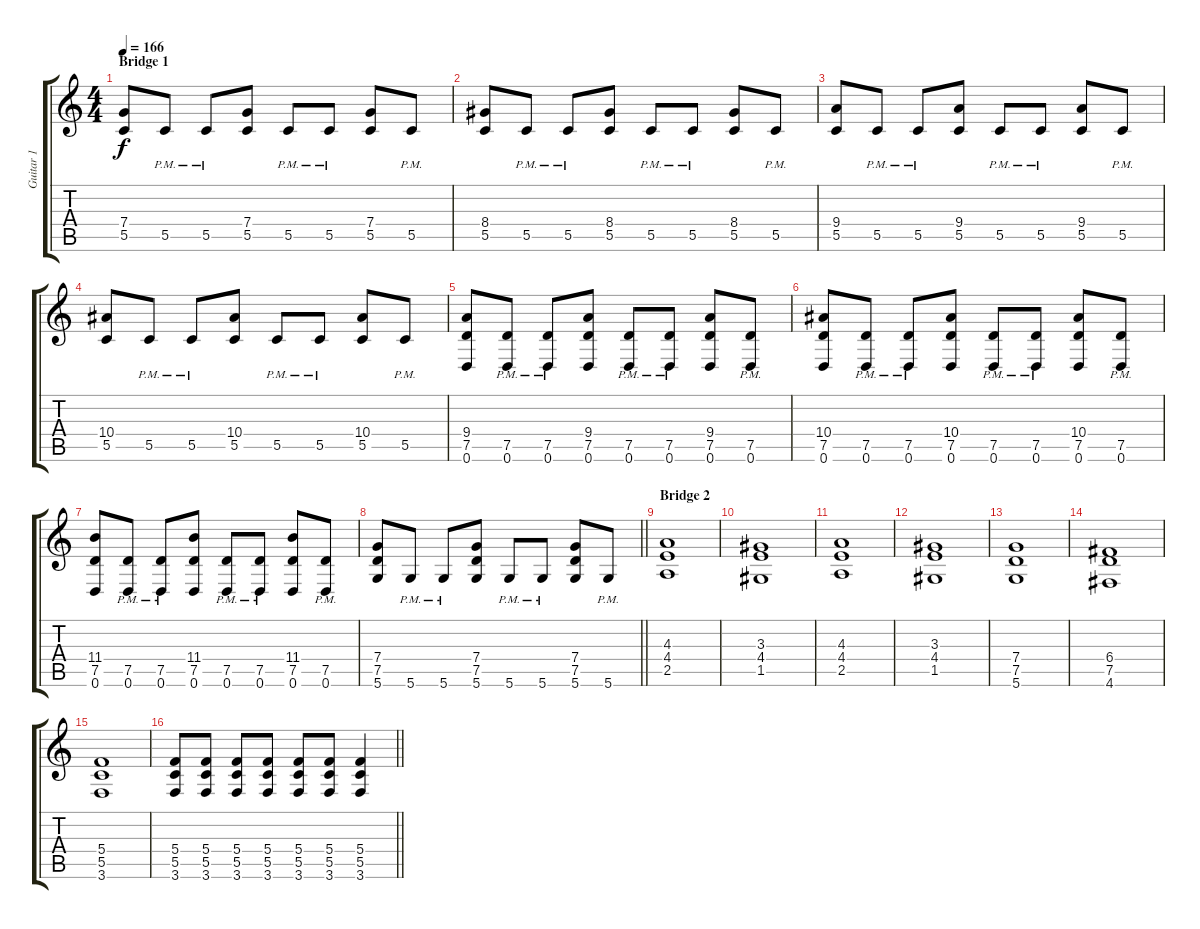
\track ("Guitar 1" "Guitar 1") {instrument distortionguitar}
\staff {score tabs}
\tuning (D4 A3 F3 C3 G2 D2) {hide}
\ts (4 4)
\section ("" "Bridge 1")
\tempo 166
\clef g2
\ks c
(7.4 5.5).8{dy f} 5.5{pm}.8 5.5{pm}.8 (7.4 5.5).8 5.5{pm}.8 5.5{pm}.8 (7.4 5.5).8 5.5{pm}.8 |
(8.4 5.5).8 5.5{pm}.8 5.5{pm}.8 (8.4 5.5).8 5.5{pm}.8 5.5{pm}.8 (8.4 5.5).8 5.5{pm}.8 |
(9.4 5.5).8 5.5{pm}.8 5.5{pm}.8 (9.4 5.5).8 5.5{pm}.8 5.5{pm}.8 (9.4 5.5).8 5.5{pm}.8 |
(10.4 5.5).8 5.5{pm}.8 5.5{pm}.8 (10.4 5.5).8 5.5{pm}.8 5.5{pm}.8 (10.4 5.5).8 5.5{pm}.8 |
(9.4 7.5 0.6).8 (7.5{pm} 0.6{pm}).8 (7.5{pm} 0.6{pm}).8 (9.4 7.5 0.6).8 (7.5{pm} 0.6{pm}).8 (7.5{pm} 0.6{pm}).8 (9.4 7.5 0.6).8 (7.5{pm} 0.6{pm}).8 |
(10.4 7.5 0.6).8 (7.5{pm} 0.6{pm}).8 (7.5{pm} 0.6{pm}).8 (10.4 7.5 0.6).8 (7.5{pm} 0.6{pm}).8 (7.5{pm} 0.6{pm}).8 (10.4 7.5 0.6).8 (7.5{pm} 0.6{pm}).8 |
(11.4 7.5 0.6).8 (7.5{pm} 0.6{pm}).8 (7.5{pm} 0.6{pm}).8 (11.4 7.5 0.6).8 (7.5{pm} 0.6{pm}).8 (7.5{pm} 0.6{pm}).8 (11.4 7.5 0.6).8 (7.5{pm} 0.6{pm}).8 |
\barLineRight lightlight
(7.4 7.5 5.6).8 5.6{pm}.8 5.6{pm}.8 (7.4 7.5 5.6).8 5.6{pm}.8 5.6{pm}.8 (7.4 7.5 5.6).8 5.6{pm}.8 |
\section ("" "Bridge 2")
(4.3 4.4 2.5).1 |
(3.3 4.4 1.5).1 |
(4.3 4.4 2.5).1 |
(3.3 4.4 1.5).1 |
(7.4 7.5 5.6).1 |
(6.4 7.5 4.6).1 |
(5.4 5.5 3.6).1 |
\barLineRight lightlight
(5.4 5.5 3.6).8 (5.4 5.5 3.6).8 (5.4 5.5 3.6).8 (5.4 5.5 3.6).8 (5.4 5.5 3.6).8 (5.4 5.5 3.6).8 (5.4 5.5 3.6).4
